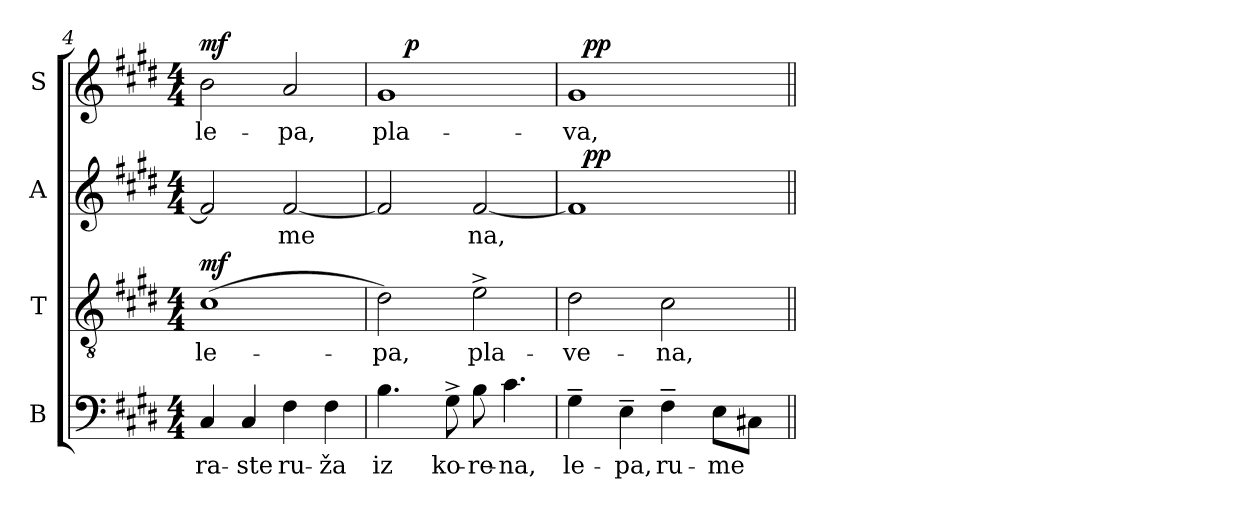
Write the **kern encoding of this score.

**kern	**text	**kern	**text	**dynam	**kern	**text	**dynam	**kern	**text	**dynam
*part4	*part4	*part3	*part3	*part3	*part2	*part2	*part2	*part1	*part1	*part1
*staff4	*staff4	*staff3	*staff3	*staff3	*staff2	*staff2	*staff2	*staff1	*staff1	*staff1
*I"B	*	*I"T	*	*	*I"A	*	*	*I"S	*	*
*clefF4	*	*clefGv2	*	*	*clefG2	*	*	*clefG2	*	*
*k[f#c#g#d#]	*	*k[f#c#g#d#]	*	*	*k[f#c#g#d#]	*	*	*k[f#c#g#d#]	*	*
*E:	*	*E:	*	*	*E:	*	*	*E:	*	*
*M4/4	*	*M4/4	*	*	*M4/4	*	*	*M4/4	*	*
=4	=4	=4	=4	=4	=4	=4	=4	=4	=4	=4
!	!LO:LY:b	!	!LO:LY:b:cj	!LO:DY:a	!	!LO:LY:b:cj	!	!	!LO:LY:b:cj	!LO:DY:a
4C#/	ra-	(>1c#	le-	mf	2f#/]	--	.	2b\	le-	mf
!	!LO:LY:b	!	!	!	!	!	!	!	!	!
4C#/	-ste	.	.	.	.	.	.	.	.	.
!	!LO:LY:b	!	!	!	!	!LO:LY:b:cj	!	!	!LO:LY:b:cj	!
4F#\	ru-	.	.	.	[<2f#/	-me-	.	2a/	-pa,	.
!	!LO:LY:b	!	!	!	!	!	!	!	!	!
4F#\	-ža	.	.	.	.	.	.	.	.	.
!!LO:LB:g=z
=5	=5	=5	=5	=5	=5	=5	=5	=5	=5	=5
!	!LO:LY:b	!	!LO:LY:b:cj	!	!	!LO:LY:b:cj	!	!	!LO:LY:b:cj	!
*	*	*	*	*	*	*	*	*^	*	*
4.B\	iz	2d#\)	-pa,	.	2f#/]	--	.	1g#	8ryy	pla-	.
!	!	!	!	!	!	!	!	!	!	!	!LO:DY:a
.	.	.	.	.	.	.	.	.	2..ryy	.	p
!	!LO:LY:b	!	!	!	!	!	!	!	!	!	!
8G#^>\	ko-	.	.	.	.	.	.	.	.	.	.
!	!LO:LY:b	!	!LO:LY:b:cj	!	!	!LO:LY:b:cj	!	!	!	!	!
8B\	-re-	2e^>\	pla-	.	[<2f#/	-na,	.	.	.	.	.
!	!LO:LY:b	!	!	!	!	!	!	!	!	!	!
4.c#\	-na,	.	.	.	.	.	.	.	.	.	.
=6	=6	=6	=6	=6	=6	=6	=6	=6	=6	=6	=6
!	!LO:LY:b	!	!LO:LY:b:cj	!	!	!LO:LY:b:cj	!	!	!	!LO:LY:b:cj	!
*	*	*	*	*	*^	*	*	*	*	*	*
4G#~>\	le-	2d#\	-ve-	.	1f#]	32.ryy	.	.	1g#	32.ryy	-va,	.
!	!	!	!	!	!	!	!	!LO:DY:a	!	!	!	!LO:DY:a
.	.	.	.	.	.	2ryy	.	pp	.	2ryy	.	pp
!	!LO:LY:b	!	!	!	!	!	!	!	!	!	!	!
4E~>\	-pa,	.	.	.	.	.	.	.	.	.	.	.
!	!LO:LY:b	!	!LO:LY:b:cj	!	!	!	!	!	!	!	!	!
4F#~>\	ru-	2c#\	-na,	.	.	.	.	.	.	.	.	.
.	.	.	.	.	.	4ryy	.	.	.	4ryy	.	.
!	!LO:LY:b	!	!	!	!	!	!	!	!	!	!	!
8E\L	-me-	.	.	.	.	.	.	.	.	.	.	.
.	.	.	.	.	.	8ryy	.	.	.	8ryy	.	.
!	!LO:LY:b	!	!	!	!	!	!	!	!	!	!	!
8C#X\J	--	.	.	.	.	.	.	.	.	.	.	.
.	.	.	.	.	.	16ryy	.	.	.	16ryy	.	.
.	.	.	.	.	.	64ryy	.	.	.	64ryy	.	.
*	*	*	*	*	*v	*v	*	*	*	*	*	*
*	*	*	*	*	*	*	*	*v	*v	*	*
=||	=||	=||	=||	=||	=||	=||	=||	=||	=||	=||
*-	*-	*-	*-	*-	*-	*-	*-	*-	*-	*-
